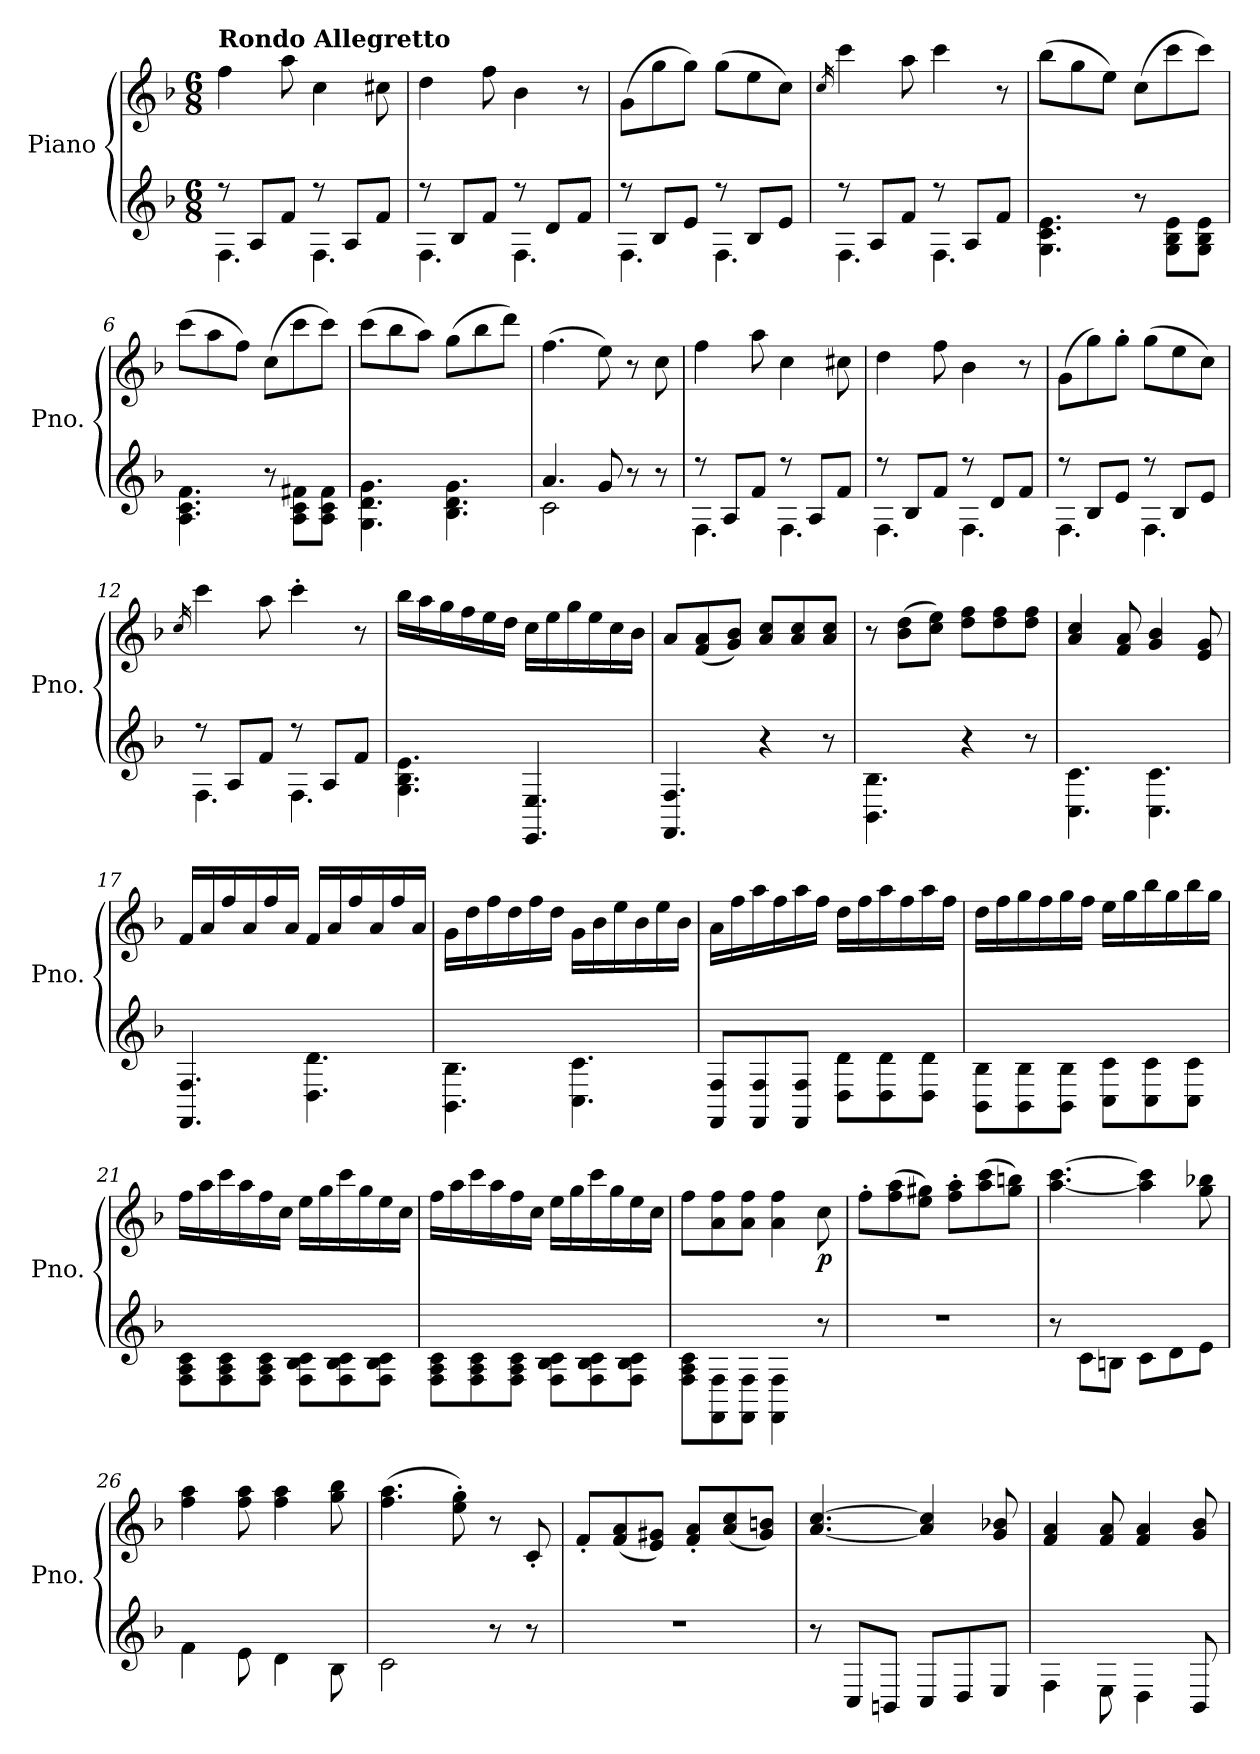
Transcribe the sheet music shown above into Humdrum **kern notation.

**kern	**kern	**dynam
*part1	*part1	*part1
*staff2	*staff1	*staff1/2
*I"Piano	*	*
*I'Pno.	*	*
*clefG2	*clefG2	*
*k[b-]	*k[b-]	*
*F:	*F:	*
*M6/8	*M6/8	*
*MM100	*MM100	*
=1	=1	=1
*^	*	*
!	!	!LO:TX:a:B:t=Rondo Allegretto	!
8r	4.F\	4ff\	.
8A/L	.	.	.
8f/J	.	8aa\	.
8r	4.F\	4cc\	.
8A/L	.	.	.
8f/J	.	8cc#X\	.
=2	=2	=2	=2
8r	4.F\	4dd\	.
8B-/L	.	.	.
8f/J	.	8ff\	.
8r	4.F\	4b-\	.
8d/L	.	.	.
8f/J	.	8r	.
=3	=3	=3	=3
8r	4.F\	(8g\L	.
8B-/L	.	8gg\	.
8e/J	.	8gg\J)	.
8r	4.F\	(8gg\L	.
8B-/L	.	8ee\	.
8e/J	.	8cc\J)	.
=4	=4	=4	=4
.	.	16qcc/	.
8r	4.F\	4ccc\	.
8A/L	.	.	.
8f/J	.	8aa\	.
8r	4.F\	4ccc\	.
8A/L	.	.	.
8f/J	.	8r	.
*v	*v	*	*
=5	=5	=5
4.G\ 4.c\ 4.e\	(8bb-\L	.
.	8gg\	.
.	8ee\J)	.
8r	(8cc\L	.
8G\ 8B-\ 8e\L	8ccc\	.
8G\ 8B-\ 8e\J	8ccc\J)	.
!!LO:LB:g=z
=6	=6	=6
4.A\ 4.c\ 4.f\	(8ccc\L	.
.	8aa\	.
.	8ff\J)	.
8r	(8cc\L	.
8A\ 8c\ 8f#X\L	8ccc\	.
8A\ 8c\ 8f#\J	8ccc\J)	.
=7	=7	=7
4.G\ 4.d\ 4.g\	(8ccc\L	.
.	8bb-\	.
.	8aa\J)	.
4.B-\ 4.d\ 4.g\	(8gg\L	.
.	8bb-\	.
.	8ddd\J)	.
=8	=8	=8
*^	*	*
4.a/	2c\	(4.ff\	.
8g/	.	8ee\)	.
8r	8ryy	8r	.
8r	8ryy	8cc\	.
=9	=9	=9	=9
8r	4.F\	4ff\	.
8A/L	.	.	.
8f/J	.	8aa\	.
8r	4.F\	4cc\	.
8A/L	.	.	.
8f/J	.	8cc#X\	.
=10	=10	=10	=10
8r	4.F\	4dd\	.
8B-/L	.	.	.
8f/J	.	8ff\	.
8r	4.F\	4b-\	.
8d/L	.	.	.
8f/J	.	8r	.
=11	=11	=11	=11
8r	4.F\	(8g\L	.
8B-/L	.	8gg\)	.
8e/J	.	8gg'\J	.
8r	4.F\	(8gg\L	.
8B-/L	.	8ee\	.
8e/J	.	8cc\J)	.
!!LO:LB:g=z
=12	=12	=12	=12
.	.	16qcc/	.
8r	4.F\	4ccc\	.
8A/L	.	.	.
8f/J	.	8aa\	.
8r	4.F\	4ccc'\	.
8A/L	.	.	.
8f/J	.	8r	.
*v	*v	*	*
!!LO:LB:g=z
=13	=13	=13
4.G\ 4.B-\ 4.e\	16bb-\LL	.
.	16aa\	.
.	16gg\	.
.	16ff\	.
.	16ee\	.
.	16dd\JJ	.
4.EE/ 4.E/	16cc\LL	.
.	16ee\	.
.	16gg\	.
.	16ee\	.
.	16cc\	.
.	16b-\JJ	.
=14	=14	=14
4.FF/ 4.F/	8a/L	.
.	(8f/ 8a/	.
.	8g/ 8b-/J)	.
4r	8a/ 8cc/L	.
.	8a/ 8cc/	.
8r	8a/ 8cc/J	.
=15	=15	=15
4.BB-\ 4.B-\	8r	.
.	(8b-\ 8dd\L	.
.	8cc\ 8ee\J)	.
4r	8dd\ 8ff\L	.
.	8dd\ 8ff\	.
8r	8dd\ 8ff\J	.
=16	=16	=16
4.C\ 4.c\	4a/ 4cc/	.
.	8f/ 8a/	.
4.C\ 4.c\	4g/ 4b-/	.
.	8e/ 8g/	.
=17	=17	=17
4.FF/ 4.F/	16f/LL	.
.	16a/	.
.	16ff/	.
.	16a/	.
.	16ff/	.
.	16a/JJ	.
4.D\ 4.d\	16f/LL	.
.	16a/	.
.	16ff/	.
.	16a/	.
.	16ff/	.
.	16a/JJ	.
!!LO:LB:g=z
=18	=18	=18
4.BB-\ 4.B-\	16g\LL	.
.	16dd\	.
.	16ff\	.
.	16dd\	.
.	16ff\	.
.	16dd\JJ	.
4.C\ 4.c\	16g\LL	.
.	16b-\	.
.	16ee\	.
.	16b-\	.
.	16ee\	.
.	16b-\JJ	.
=19	=19	=19
8FF/ 8F/L	16a\LL	.
.	16ff\	.
8FF/ 8F/	16aa\	.
.	16ff\	.
8FF/ 8F/J	16aa\	.
.	16ff\JJ	.
8D\ 8d\L	16dd\LL	.
.	16ff\	.
8D\ 8d\	16aa\	.
.	16ff\	.
8D\ 8d\J	16aa\	.
.	16ff\JJ	.
=20	=20	=20
8BB-\ 8B-\L	16dd\LL	.
.	16ff\	.
8BB-\ 8B-\	16gg\	.
.	16ff\	.
8BB-\ 8B-\J	16gg\	.
.	16ff\JJ	.
8C\ 8c\L	16ee\LL	.
.	16gg\	.
8C\ 8c\	16bb-\	.
.	16gg\	.
8C\ 8c\J	16bb-\	.
.	16gg\JJ	.
=21	=21	=21
8F\ 8A\ 8c\L	16ff\LL	.
.	16aa\	.
8F\ 8A\ 8c\	16ccc\	.
.	16aa\	.
8F\ 8A\ 8c\J	16ff\	.
.	16cc\JJ	.
8F\ 8B-\ 8c\L	16ee\LL	.
.	16gg\	.
8F\ 8B-\ 8c\	16ccc\	.
.	16gg\	.
8F\ 8B-\ 8c\J	16ee\	.
.	16cc\JJ	.
!!LO:LB:g=z
=22	=22	=22
8F\ 8A\ 8c\L	16ff\LL	.
.	16aa\	.
8F\ 8A\ 8c\	16ccc\	.
.	16aa\	.
8F\ 8A\ 8c\J	16ff\	.
.	16cc\JJ	.
8F\ 8B-\ 8c\L	16ee\LL	.
.	16gg\	.
8F\ 8B-\ 8c\	16ccc\	.
.	16gg\	.
8F\ 8B-\ 8c\J	16ee\	.
.	16cc\JJ	.
=23	=23	=23
8F\ 8A\ 8c\L	8ff\L	.
8FF\ 8F\	8a\ 8ff\	.
8FF\ 8F\J	8a\ 8ff\J	.
4FF\ 4F\	4a\ 4ff\	.
!	!	!LO:DY:b
8r	8cc\	p
=24	=24	=24
2.r	8ff'\L	.
.	(8ff\ 8aa\	.
.	8ee\ 8gg#X\J)	.
.	8ff\' 8aa\'L	.
.	(8aa\ 8ccc\	.
.	8gg#\ 8bbn\J)	.
=25	=25	=25
8r	[4.aa\ [4.ccc\	.
8c\L	.	.
8Bn\J	.	.
8c\L	4aa\] 4ccc\]	.
8d\	.	.
8e\J	8gg\ 8bb-X\	.
=26	=26	=26
4f\	4ff\ 4aa\	.
8e\	8ff\ 8aa\	.
4d\	4ff\ 4aa\	.
8B-\	8gg\ 8bb-\	.
=27	=27	=27
2c\	(4.ff\ 4.aa\	.
.	8ee\' 8gg\')	.
8r	8r	.
8r	8c'/	.
!!LO:PB:g=z
=28	=28	=28
2.r	8f'/L	.
.	(8f/ 8a/	.
.	8e/ 8g#X/J)	.
.	8f/' 8a/'L	.
.	(8a/ 8cc/	.
.	8g#/ 8bn/J)	.
=29	=29	=29
8r	[4.a/ [4.cc/	.
8C/L	.	.
8BBn/J	.	.
8C/L	4a/] 4cc/]	.
8D/	.	.
8E/J	8g/ 8b-X/	.
=30	=30	=30
4F\	4f/ 4a/	.
8E\	8f/ 8a/	.
4D\	4f/ 4a/	.
8BB-/	8g/ 8b-/	.
=	=	=
*-	*-	*-
